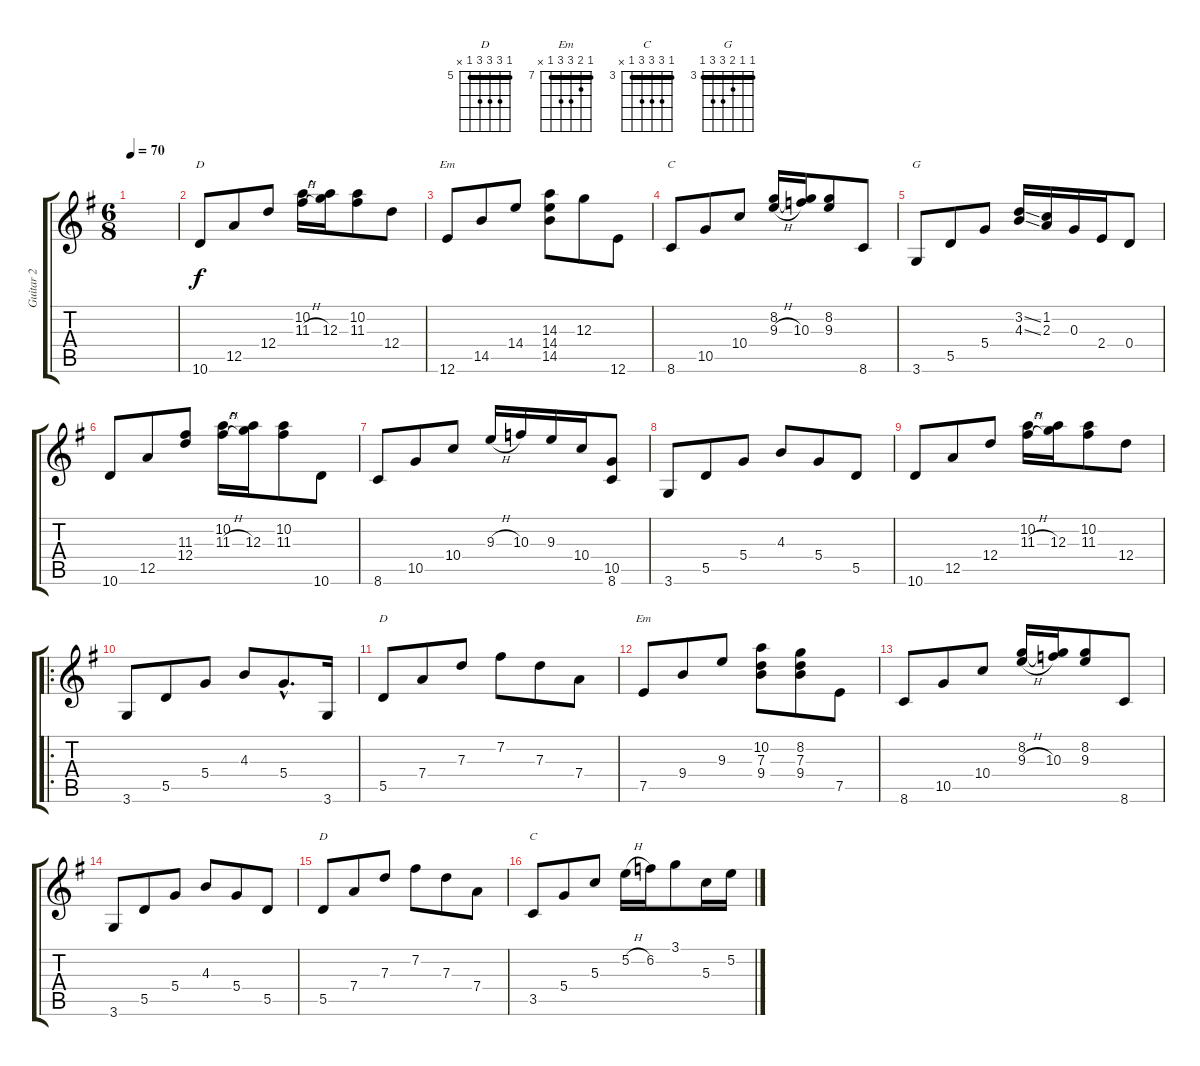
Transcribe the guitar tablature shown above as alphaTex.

\track ("Guitar 2" "Guitar 2") {instrument acousticguitarsteel}
\staff {score tabs}
\tuning (E4 B3 G3 D3 A2 E2) {hide}
\chord ("D" 10 10 11 12 12 10) {firstfret 10 barre 10}
\chord ("Em" 12 12 12 14 14 12) {firstfret 12 barre 12}
\chord ("C" 8 8 9 10 10 8) {firstfret 8 barre 8}
\chord ("G" 3 3 4 5 5 3) {firstfret 3 barre 3}
\chord ("D" x 7 7 7 5 x) {firstfret 5 barre 7}
\chord ("Em" 7 8 9 9 7 x) {firstfret 7 barre 7}
\chord ("D" 5 7 7 7 5 x) {firstfret 5 barre 5}
\chord ("C" 3 5 5 5 3 x) {firstfret 3 barre 3}
\ts (6 8)
\tempo 70
\clef g2
\ks g
|
10.6.8{ch "D"} 12.5.8 12.4.8 (10.2 11.3{h}).16 (10.2{t} 12.3).16 (10.2 11.3).8 12.4.8 |
12.6.8{ch "Em"} 14.5.8 14.4.8 (14.3 14.4 14.5).8 12.3.8 12.6.8 |
8.6.8{ch "C"} 10.5.8 10.4.8 (8.2 9.3{h}).16 (8.2{t} 10.3).16 (8.2 9.3).8 8.6.8 |
3.6.8{ch "G"} 5.5.8 5.4.8 (3.2{ss} 4.3{ss}).16 (1.2 2.3).16 0.3.16 2.4.16 0.4.8 |
10.6.8 12.5.8 (11.3 12.4).8 (10.2 11.3{h}).16 (10.2{t} 12.3).16 (10.2 11.3).8 10.6.8 |
8.6.8 10.5.8 10.4.8 9.3{h}.16 10.3.16 9.3.16 10.4.16 (10.5 8.6).8 |
3.6.8 5.5.8 5.4.8 4.3.8 5.4.8 5.5.8 |
10.6.8 12.5.8 12.4.8 (10.2 11.3{h}).16 (10.2{t} 12.3).16 (10.2 11.3).8 12.4.8 |
\ro
3.6.8 5.5.8 5.4.8 4.3.8 5.4{hac}.8{d} 3.6.16 |
5.5.8{ch "D"} 7.4.8 7.3.8 7.2.8 7.3.8 7.4.8 |
7.5.8{ch "Em"} 9.4.8 9.3.8 (10.2 7.3 9.4).8 (8.2 7.3 9.4).8 7.5.8 |
8.6.8 10.5.8 10.4.8 (8.2 9.3{h}).16 (8.2{t} 10.3).16 (8.2 9.3).8 8.6.8 |
3.6.8 5.5.8 5.4.8 4.3.8 5.4.8 5.5.8 |
5.5.8{ch "D"} 7.4.8 7.3.8 7.2.8 7.3.8 7.4.8 |
3.5.8{ch "C"} 5.4.8 5.3.8 5.2{h}.16 6.2.16 3.1.8 5.3.16 5.2.16
